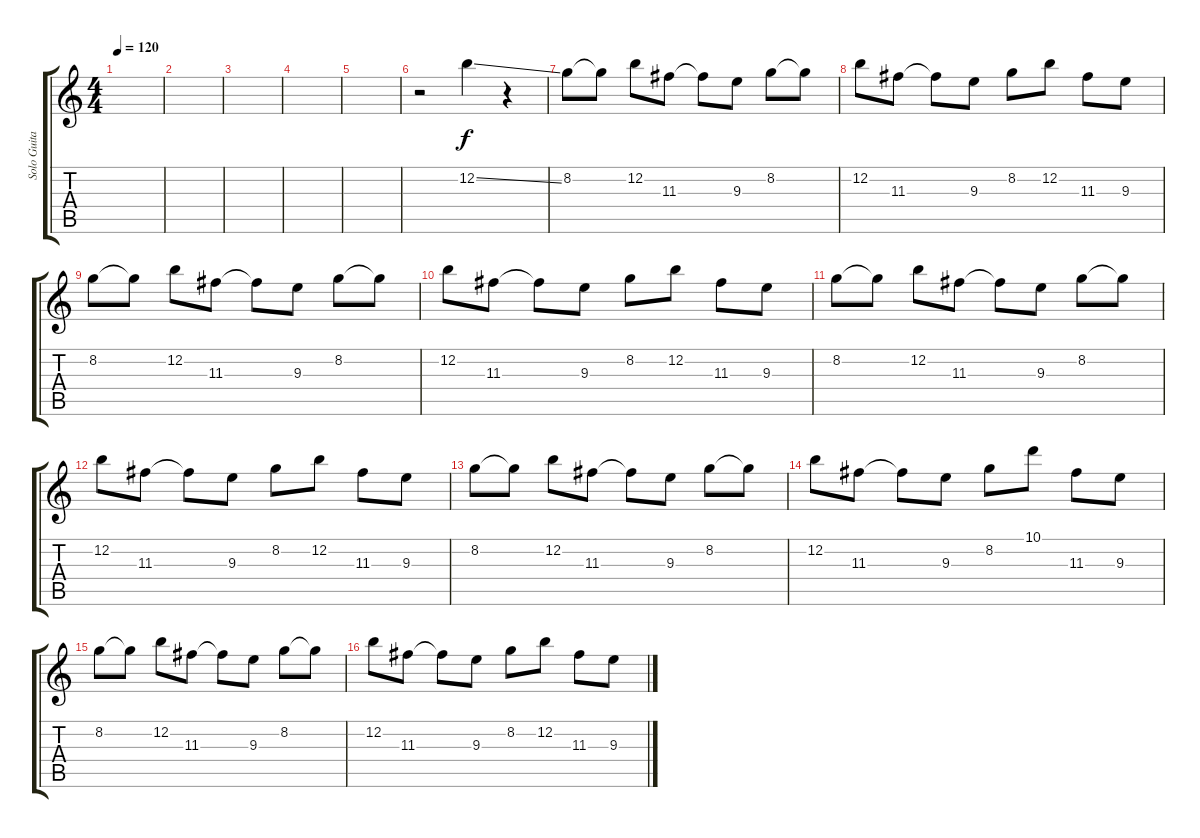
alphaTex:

\track ("Solo Guitar" "Solo Guita") {instrument distortionguitar}
\staff {score tabs}
\tuning (E4 B3 G3 D3 A2 E2) {hide}
\ts (4 4)
\tempo 120
\clef g2
\ks c
|
|
|
|
|
r.2 12.2{ss}.4 r.4 |
8.2.8{volume 16} 8.2{t}.8 12.2.8 11.3.8 11.3{t}.8 9.3.8 8.2.8 8.2{t}.8 |
12.2.8 11.3.8 11.3{t}.8 9.3.8 8.2.8 12.2.8 11.3.8 9.3.8 |
8.2.8 8.2{t}.8 12.2.8 11.3.8 11.3{t}.8 9.3.8 8.2.8 8.2{t}.8 |
12.2.8 11.3.8 11.3{t}.8 9.3.8 8.2.8 12.2.8 11.3.8 9.3.8 |
8.2.8 8.2{t}.8 12.2.8 11.3.8 11.3{t}.8 9.3.8 8.2.8 8.2{t}.8 |
12.2.8 11.3.8 11.3{t}.8 9.3.8 8.2.8 12.2.8 11.3.8 9.3.8 |
8.2.8 8.2{t}.8 12.2.8 11.3.8 11.3{t}.8 9.3.8 8.2.8 8.2{t}.8 |
12.2.8 11.3.8 11.3{t}.8 9.3.8 8.2.8 10.1.8 11.3.8 9.3.8 |
8.2.8 8.2{t}.8 12.2.8 11.3.8 11.3{t}.8 9.3.8 8.2.8 8.2{t}.8 |
12.2.8 11.3.8 11.3{t}.8 9.3.8 8.2.8 12.2.8 11.3.8 9.3.8
